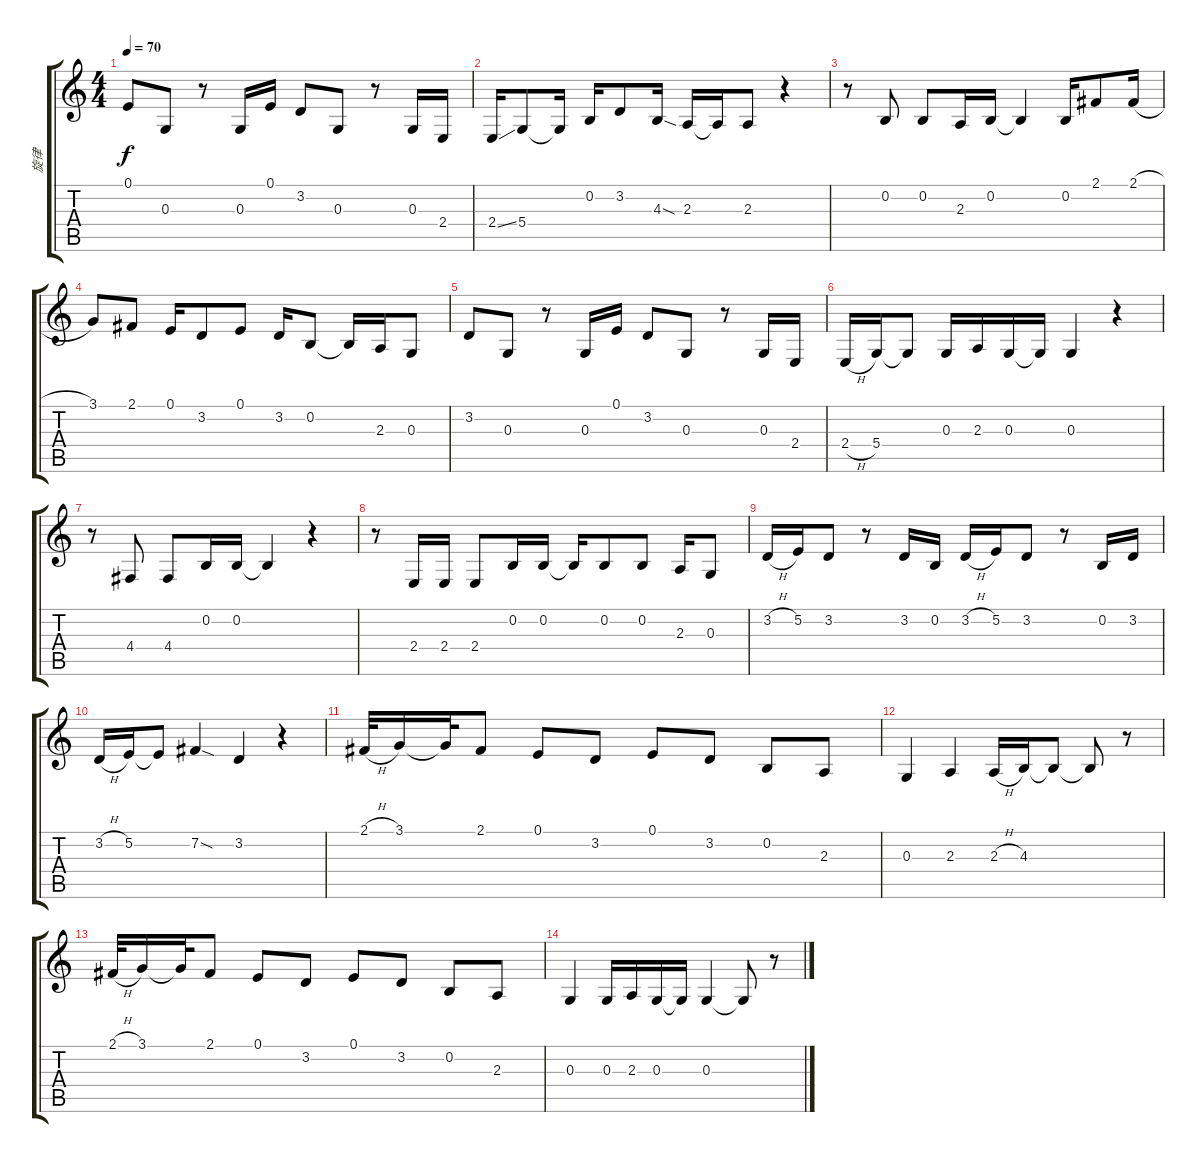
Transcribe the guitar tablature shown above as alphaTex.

\track ("旋律" "旋律") {instrument accordion}
\staff {score tabs}
\tuning (E4 B3 G3 D3 A2 E2) {hide}
\ts (4 4)
\tempo 70
\clef g2
\ks c
0.1.8{dy f} 0.3.8 r.8 0.3.16 0.1.16 3.2.8 0.3.8 r.8 0.3.16 2.4.16 |
2.4{ss}.16 5.4.8 5.4{t}.16 0.2.16 3.2.8 4.3{sod}.16 2.3.16 2.3{t}.16 2.3.8 r.4 |
r.8 0.2.8 0.2.8 2.3.16 0.2.16 0.2{t}.4 0.2.16 2.1.8 2.1{h}.16 |
3.1.8 2.1.8 0.1.16 3.2.8 0.1.8 3.2.16 0.2.8 0.2{t}.16 2.3.16 0.3.8 |
3.2.8 0.3.8 r.8 0.3.16 0.1.16 3.2.8 0.3.8 r.8 0.3.16 2.4.16 |
2.4{h}.16 5.4.16 5.4{t}.8 0.3.16 2.3.16 0.3.16 0.3{t}.16 0.3.4 r.4 |
r.8 4.4.8 4.4.8 0.2.16 0.2.16 0.2{t}.4 r.4 |
r.8 2.4.16 2.4.16 2.4.8 0.2.16 0.2.16 0.2{t}.16 0.2.8 0.2.8 2.3.16 0.3.8 |
3.2{h}.16 5.2.16 3.2.8 r.8 3.2.16 0.2.16 3.2{h}.16 5.2.16 3.2.8 r.8 0.2.16 3.2.16 |
3.2{h}.16 5.2.16 5.2{t}.8 7.2{sod}.4 3.2.4 r.4 |
2.1{h}.32 3.1.16 3.1{t}.32 2.1.8 0.1.8 3.2.8 0.1.8 3.2.8 0.2.8 2.3.8 |
0.3.4 2.3.4 2.3{h}.16 4.3.16 4.3{t}.8 4.3{t}.8 r.8 |
2.1{h}.32 3.1.16 3.1{t}.32 2.1.8 0.1.8 3.2.8 0.1.8 3.2.8 0.2.8 2.3.8 |
0.3.4 0.3.16 2.3.16 0.3.16 0.3{t}.16 0.3.4 0.3{t}.8 r.8
